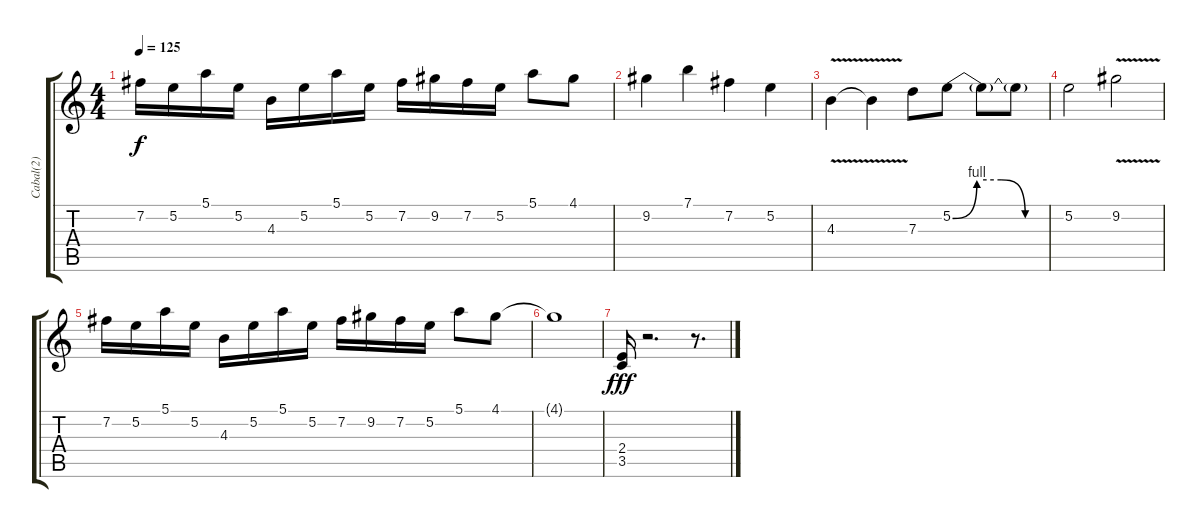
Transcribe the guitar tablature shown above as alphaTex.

\track ("Cabal(2)" "Cabal(2)") {instrument distortionguitar}
\staff {score tabs}
\tuning (E4 B3 G3 D3 A2 E2) {hide}
\ts (4 4)
\tempo 125
\clef g2
\ks c
7.2.16{dy f} 5.2.16 5.1.16 5.2.16 4.3.16 5.2.16 5.1.16 5.2.16 7.2.16 9.2.16 7.2.16 5.2.16 5.1.8 4.1.8 |
9.2.4 7.1.4 7.2.4 5.2.4 |
4.3{v}.4 4.3{t}.4 7.3.8 5.2{be (custom 0 0 15 4 30 4 45 0 60 0)}.8 5.2{t}.8 5.2{t}.8 |
5.2.2 9.2{v}.2 |
7.2.16 5.2.16 5.1.16 5.2.16 4.3.16 5.2.16 5.1.16 5.2.16 7.2.16 9.2.16 7.2.16 5.2.16 5.1.8 4.1.8 |
4.1{t}.1 |
(2.4 3.5).16{dy fff} r.2{d} r.8{d}
